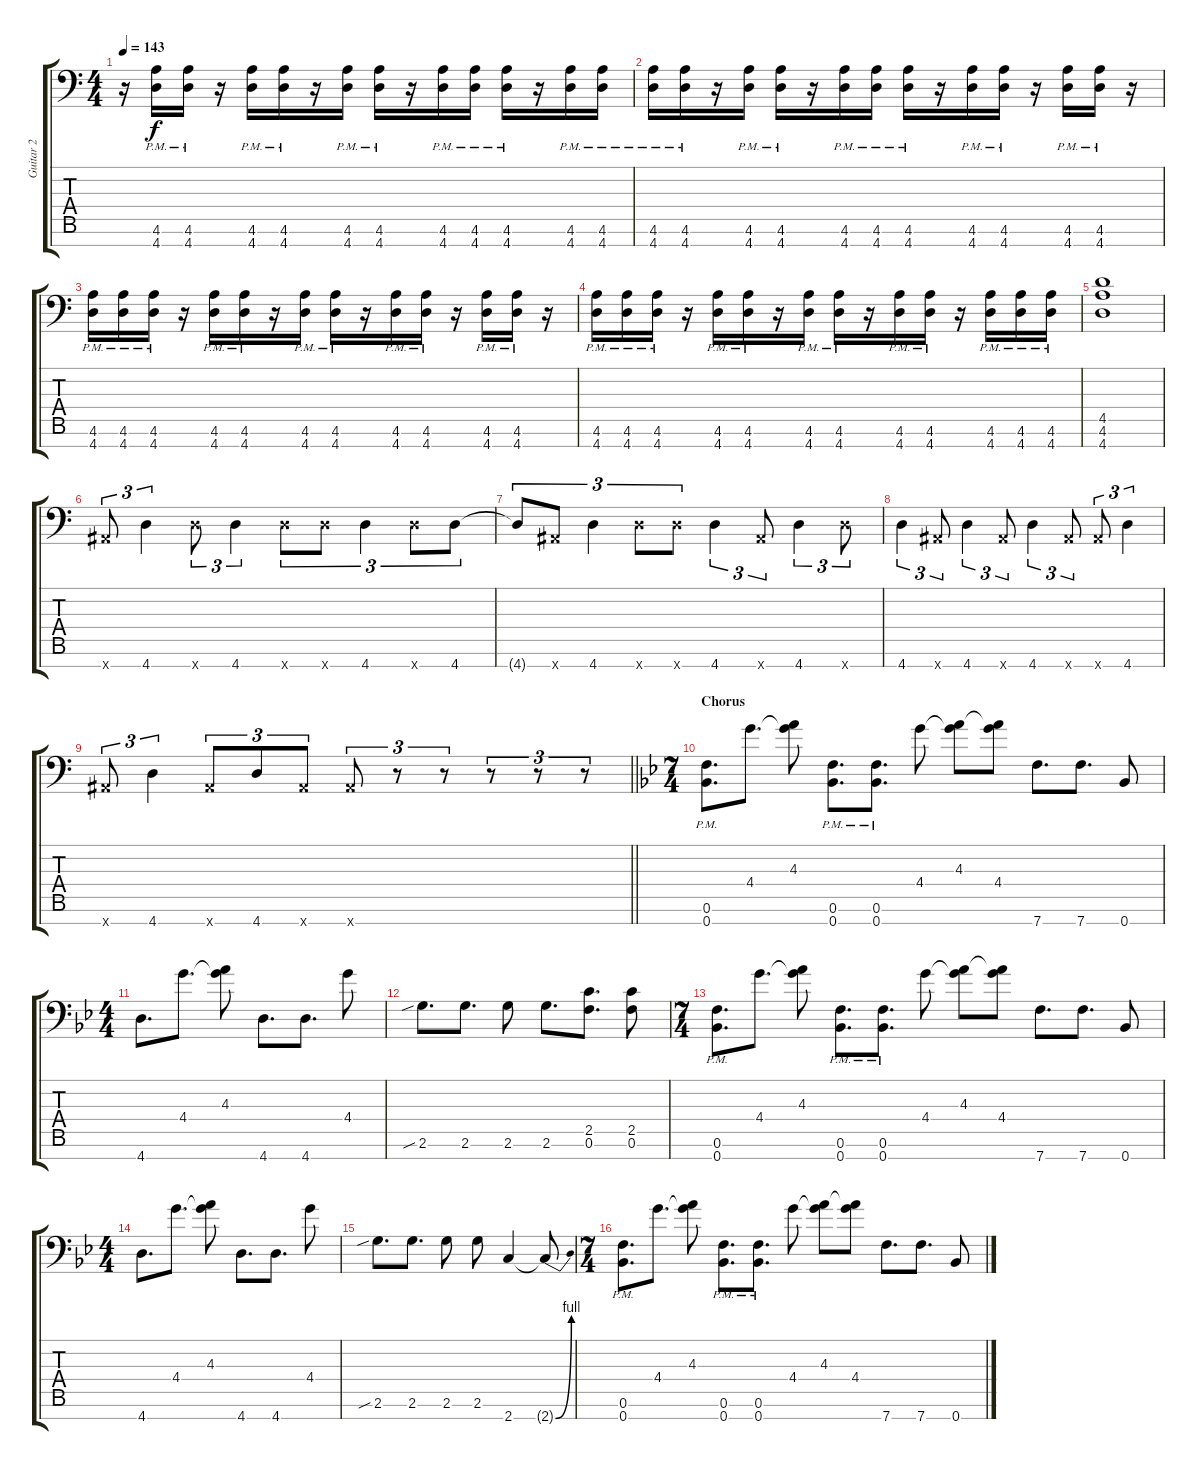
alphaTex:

\track ("Guitar 2" "Guitar 2") {instrument distortionguitar}
\staff {score tabs}
\tuning (Eb4 Bb3 F3 Eb3 Bb2 F2 Bb1) {hide}
\ts (4 4)
\tempo 143
\clef f4
\ks c
r.16{dy f} (4.6{pm} 4.7{pm}).16 (4.6{pm} 4.7{pm}).16 r.16 (4.6{pm} 4.7{pm}).16 (4.6{pm} 4.7{pm}).16 r.16 (4.6{pm} 4.7{pm}).16 (4.6{pm} 4.7{pm}).16 r.16 (4.6{pm} 4.7{pm}).16 (4.6{pm} 4.7{pm}).16 (4.6{pm} 4.7{pm}).16 r.16 (4.6{pm} 4.7{pm}).16 (4.6{pm} 4.7{pm}).16 |
(4.6{pm} 4.7{pm}).16 (4.6{pm} 4.7{pm}).16 r.16 (4.6{pm} 4.7{pm}).16 (4.6{pm} 4.7{pm}).16 r.16 (4.6{pm} 4.7{pm}).16 (4.6{pm} 4.7{pm}).16 (4.6{pm} 4.7{pm}).16 r.16 (4.6{pm} 4.7{pm}).16 (4.6{pm} 4.7{pm}).16 r.16 (4.6{pm} 4.7{pm}).16 (4.6{pm} 4.7{pm}).16 r.16 |
(4.6{pm} 4.7{pm}).16 (4.6{pm} 4.7{pm}).16 (4.6{pm} 4.7{pm}).16 r.16 (4.6{pm} 4.7{pm}).16 (4.6{pm} 4.7{pm}).16 r.16 (4.6{pm} 4.7{pm}).16 (4.6{pm} 4.7{pm}).16 r.16 (4.6{pm} 4.7{pm}).16 (4.6{pm} 4.7{pm}).16 r.16 (4.6{pm} 4.7{pm}).16 (4.6{pm} 4.7{pm}).16 r.16 |
(4.6{pm} 4.7{pm}).16 (4.6{pm} 4.7{pm}).16 (4.6{pm} 4.7{pm}).16 r.16 (4.6{pm} 4.7{pm}).16 (4.6{pm} 4.7{pm}).16 r.16 (4.6{pm} 4.7{pm}).16 (4.6{pm} 4.7{pm}).16 r.16 (4.6{pm} 4.7{pm}).16 (4.6{pm} 4.7{pm}).16 r.16 (4.6{pm} 4.7{pm}).16 (4.6{pm} 4.7{pm}).16 (4.6{pm} 4.7{pm}).16 |
(4.5 4.6 4.7).1 |
0.7{x}.8{tu (3 2)} 4.7.4{tu (3 2)} 4.7{x}.8{tu (3 2)} 4.7.4{tu (3 2)} 4.7{x}.8{tu (3 2)} 4.7{x}.8{tu (3 2)} 4.7.4{tu (3 2)} 4.7{x}.8{tu (3 2)} 4.7.8{tu (3 2)} |
4.7{t}.8{tu (3 2)} 0.7{x}.8{tu (3 2)} 4.7.4{tu (3 2)} 4.7{x}.8{tu (3 2)} 4.7{x}.8{tu (3 2)} 4.7.4{tu (3 2)} 0.7{x}.8{tu (3 2)} 4.7.4{tu (3 2)} 4.7{x}.8{tu (3 2)} |
4.7.4{tu (3 2)} 0.7{x}.8{tu (3 2)} 4.7.4{tu (3 2)} 0.7{x}.8{tu (3 2)} 4.7.4{tu (3 2)} 0.7{x}.8{tu (3 2)} 0.7{x}.8{tu (3 2)} 4.7.4{tu (3 2)} |
\barLineRight lightlight
0.7{x}.8{tu (3 2)} 4.7.4{tu (3 2)} 0.7{x}.8{tu (3 2)} 4.7.8{tu (3 2)} 0.7{x}.8{tu (3 2)} 0.7{x}.8{tu (3 2)} r.8{tu (3 2)} r.8{tu (3 2)} r.8{tu (3 2)} r.8{tu (3 2)} r.8{tu (3 2)} |
\ts (7 4)
\section ("" "Chorus")
\ks bb
(0.6{pm} 0.7{pm}).8{d} 4.4.8{d} (4.3 4.4{t}).8 (0.6{pm} 0.7{pm}).8{d} (0.6{pm} 0.7{pm}).8{d} 4.4.8 (4.3 4.4{t}).8 (4.3{t} 4.4).8 7.7.8{d} 7.7.8{d} 0.7.8 |
\ts (4 4)
4.7.8{d} 4.4.8{d} (4.3 4.4{t}).8 4.7.8{d} 4.7.8{d} 4.4.8 |
2.6{sib}.8{d} 2.6.8{d} 2.6.8 2.6.8{d} (2.5 0.6).8{d} (2.5 0.6).8 |
\ts (7 4)
(0.6{pm} 0.7{pm}).8{d} 4.4.8{d} (4.3 4.4{t}).8 (0.6{pm} 0.7{pm}).8{d} (0.6{pm} 0.7{pm}).8{d} 4.4.8 (4.3 4.4{t}).8 (4.3{t} 4.4).8 7.7.8{d} 7.7.8{d} 0.7.8 |
\ts (4 4)
4.7.8{d} 4.4.8{d} (4.3 4.4{t}).8 4.7.8{d} 4.7.8{d} 4.4.8 |
2.6{sib}.8{d} 2.6.8{d} 2.6.8 2.6.8 2.7.4 2.7{be (bend 0 0 60 4) t}.8 |
\ts (7 4)
(0.6{pm} 0.7{pm}).8{d} 4.4.8{d} (4.3 4.4{t}).8 (0.6{pm} 0.7{pm}).8{d} (0.6{pm} 0.7{pm}).8{d} 4.4.8 (4.3 4.4{t}).8 (4.3{t} 4.4).8 7.7.8{d} 7.7.8{d} 0.7.8
